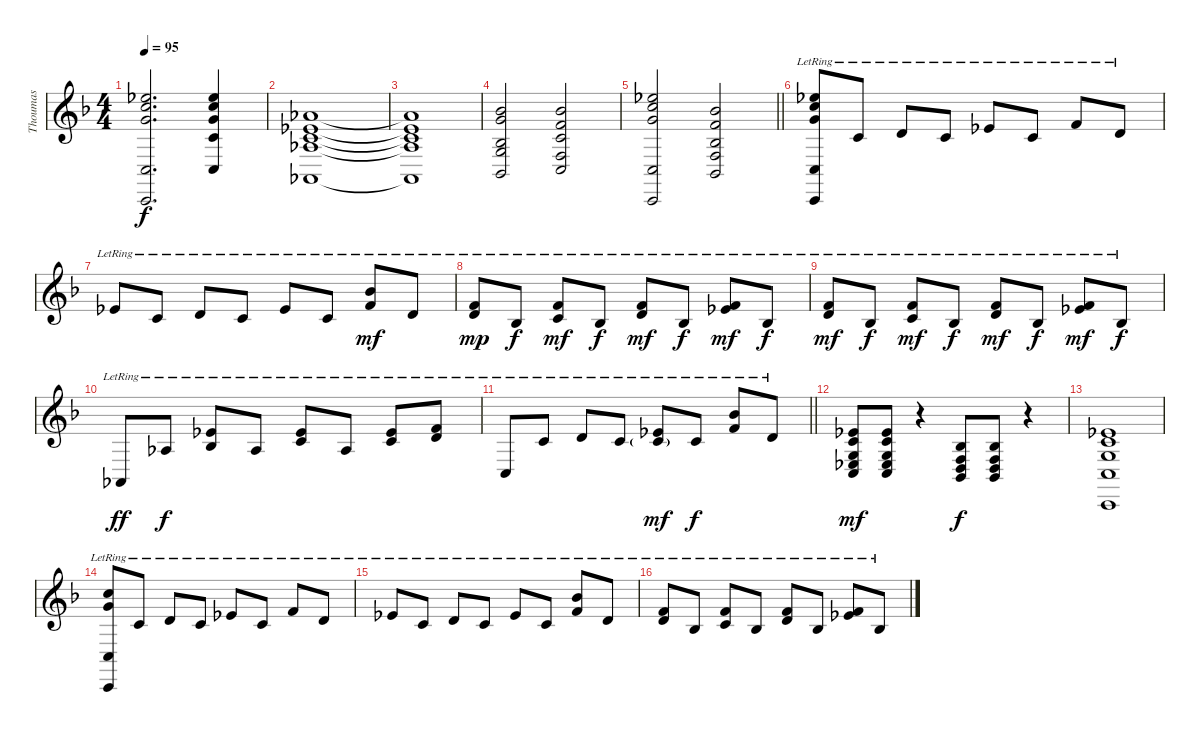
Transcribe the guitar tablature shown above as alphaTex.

\track ("Thoumas" "Thoumas") {instrument acousticgrandpiano}
\staff {score}
\tuning (E4 B3 G3 D3 A2 C2) {hide}
\ts (4 4)
\tempo 95
\clef g2
\ks f
(11.1{t} 13.2{t} 12.3{t} 3.5{t} 0.6{t}).2{d dy f} (11.1 13.2 12.3 10.4 3.5).4 |
(4.1 4.2 5.3 6.4 8.6).1 |
(4.1{t} 4.2{t} 5.3{t} 6.4{t} 8.6{t}).1 |
(3.1 11.2 3.3 5.4 1.5).2 (6.1 6.2 5.3 3.4 3.5).2 |
\barLineRight lightlight
(11.1 13.2 12.3 3.5 0.6).2 (1.1 11.2 3.3 3.4 1.5).2 |
(11.1{lr} 13.2{lr} 12.3{lr} 3.5{lr} 0.6{lr}).8 1.2{lr}.8 3.2{lr}.8 1.2{lr}.8 4.2{lr}.8 5.3{lr}.8 1.1{lr}.8 3.2{lr}.8 |
4.2{lr}.8 1.2{lr}.8 3.2{lr}.8 1.2{lr}.8 4.2{lr}.8 5.3{lr}.8 (1.1{lr} 11.2{lr}).8{dy mf} 3.2{lr}.8 |
(1.1 3.2{lr}).8{dy mp} 3.3{lr}.8{dy f} (1.1{lr} 1.2{lr}).8{dy mf} 3.3{lr}.8{dy f} (1.1{lr} 3.2{lr}).8{dy mf} 3.3{lr}.8{dy f} (1.1{lr} 4.2{lr}).8{dy mf} 3.3{lr}.8{dy f} |
(1.1{lr} 3.2{lr}).8{dy mf} 3.3{lr}.8{dy f} (1.1{lr} 1.2{lr}).8{dy mf} 3.3{lr}.8{dy f} (1.1{lr} 3.2{lr}).8{dy mf} 3.3{lr}.8{dy f} (1.1{lr} 4.2{lr}).8{dy mf} 3.3{lr}.8{dy f} |
8.6{lr}.8{dy ff} 1.3{lr}.8{dy f} (4.2{lr} 3.3{lr}).8 1.3{lr}.8 (1.2{lr} 8.3{lr}).8 1.3{lr}.8 (4.2{lr} 5.3{lr}).8 (1.1{lr} 3.2{lr}).8 |
\barLineRight lightlight
3.5{lr}.8 1.2{lr}.8 3.2{lr}.8 1.2{lr}.8 (4.2{lr} 5.3{g}).8{dy mf} 1.2{lr}.8{dy f} (1.1{lr} 11.2{lr}).8 3.2{lr}.8 |
(1.2 0.3 1.4 3.5 27.6).8{dy mf} (4.2 0.3 1.4 3.5 24.6).8 r.4 (3.3 3.4 1.5 14.6).8{dy f} (3.3 0.4 1.5 17.6).8 r.4 |
(1.2 0.3 13.4 3.5 0.6).1 |
(8.1{lr} 8.2{lr} 3.5{lr} 0.6{lr}).8 1.2{lr}.8 3.2{lr}.8 1.2{lr}.8 4.2{lr}.8 5.3{lr}.8 1.1{lr}.8 3.2{lr}.8 |
4.2{lr}.8 1.2{lr}.8 3.2{lr}.8 1.2{lr}.8 4.2{lr}.8 5.3{lr}.8 (1.1{lr} 11.2{lr}).8 3.2{lr}.8 |
(1.1{lr} 3.2{lr}).8 3.3{lr}.8 (1.1{lr} 1.2{lr}).8 3.3{lr}.8 (1.1{lr} 3.2{lr}).8 3.3{lr}.8 (1.1{lr} 4.2{lr}).8 3.3{lr}.8
